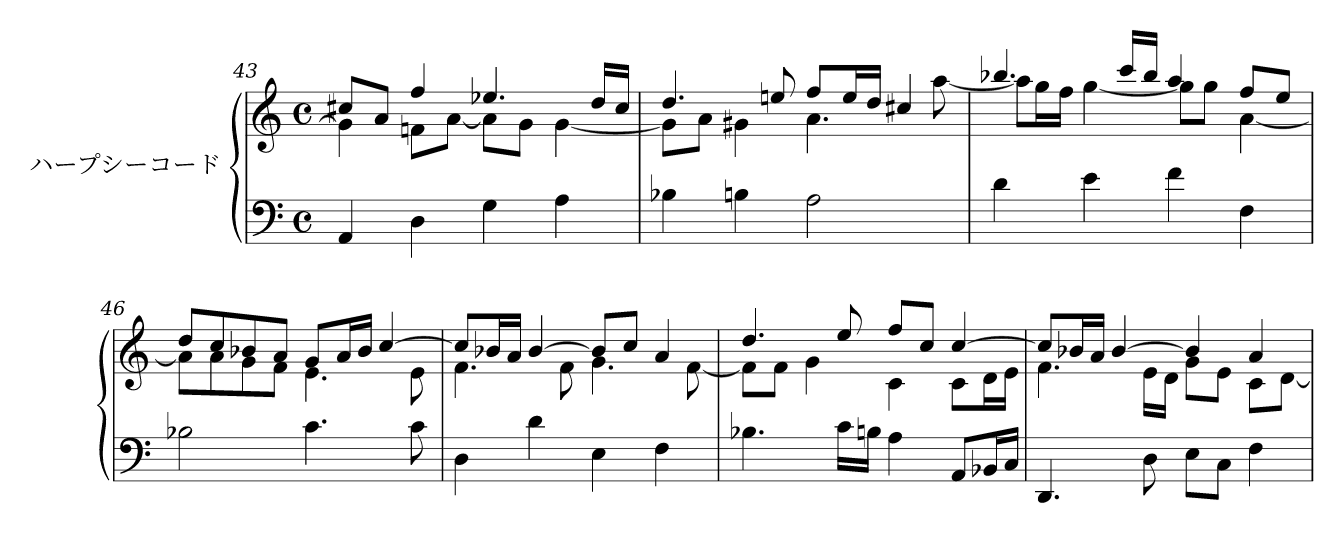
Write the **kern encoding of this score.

**kern	**kern
*part1	*part1
*staff2	*staff1
*I"ハープシーコード	*
*clefF4	*clefG2
*k[]	*k[]
*M4/4	*M4/4
*met(c)	*met(c)
=43	=43
*	*^
4AA/	8cc#X/L	4g\]
.	8a/J	.
4D\	4ff/	8fn\L
.	.	[8a\J
4G\	4.ee-X/	8a\L]
.	.	8g\J
4A\	.	[4g\
.	16dd/LL	.
.	16cc#/JJ	.
=44	=44	=44
4B-X\	4.dd/	8g\L]
.	.	8a\J
4Bn\	.	4g#X\
.	8een/	.
2A\	8ff/L	4.a\
.	16ee/L	.
.	16dd/JJ	.
.	4cc#X/	.
.	.	[8aa\
!!LO:LB:g=z	!!
=45	=45	=45
4d\	4.bb-X/	8aa\L]
.	.	16gg\L
.	.	16ff\JJ
4e\	.	[4gg\
.	16ccc/LL	.
.	16bb-/JJ	.
4f\	4aa/	8gg\L]
.	.	8gg\J
4F\	8ff/L	[4a\
.	8ee/J	.
=46	=46	=46
2B-X\	8dd/L	8a\L]
.	8cc/	8a\
.	8b-X/	8g\
.	8a/J	8f\J
4.c\	8g/L	4.e\
.	16a/L	.
.	16b-/JJ	.
.	[4cc/	.
8c\	.	8e\
=47	=47	=47
4D\	8cc/L]	4.f\
.	16b-X/L	.
.	16a/JJ	.
4d\	[4b-/	.
.	.	8f\
4E\	8b-/L]	4.g\
.	8cc/J	.
4F\	4a/	.
.	.	[8f\
=48	=48	=48
4.B-X\	4.dd/	8f\L]
.	.	8f\J
.	.	4g\
16c\LL	8ee/	.
16Bn\JJ	.	.
4A\	8ff/L	4c\
.	8cc/J	.
8AA/L	[4cc/	8c\L
16BB-X/L	.	16d\L
16C/JJ	.	16e\JJ
!!LO:LB:g=z	!!
=49	=49	=49
4.DD/	8cc/L]	4.f\
.	16b-X/L	.
.	16a/JJ	.
.	[4b-/	.
8D\	.	16e\LL
.	.	16d\JJ
8E\L	4b-/]	8g\L
8C\J	.	8e\J
4F\	4a/	8c\L
.	.	[8d\J
*	*v	*v
=	=
*-	*-
